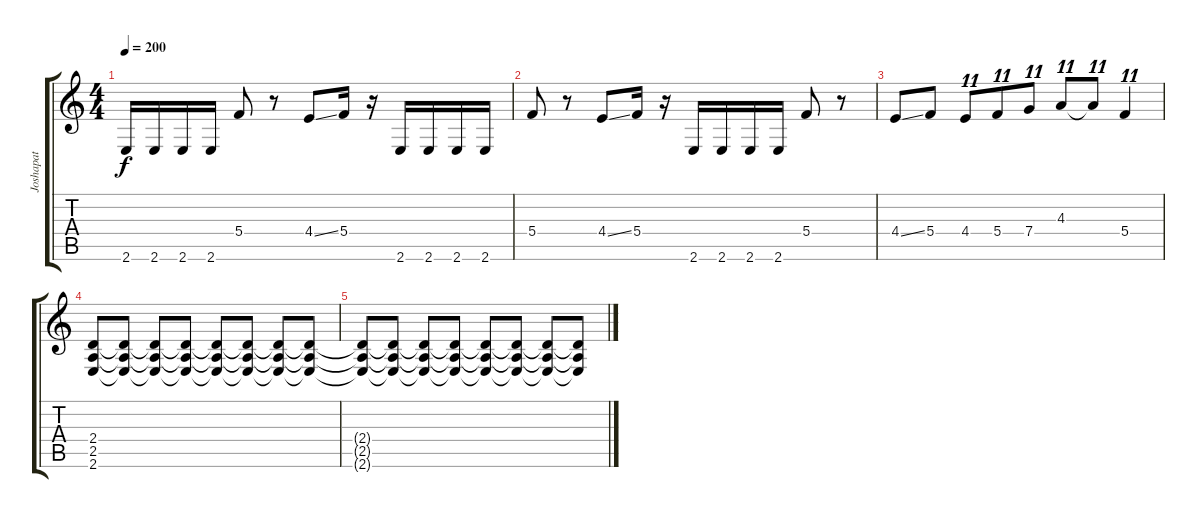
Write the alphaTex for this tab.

\track ("Joshapat" "Joshapat") {instrument overdrivenguitar}
\staff {score tabs}
\tuning (D4 A3 F3 C3 G2 D2) {hide}
\ts (4 4)
\tempo 200
\clef g2
\ks c
2.6.16{dy f} 2.6.16 2.6.16 2.6.16 5.4.8 r.8 4.4{ss}.8 5.4.16 r.16 2.6.16 2.6.16 2.6.16 2.6.16 |
5.4.8 r.8 4.4{ss}.8 5.4.16 r.16 2.6.16 2.6.16 2.6.16 2.6.16 5.4.8 r.8 |
4.4{ss}.8 5.4.8 4.4.8{tu (11 8)} 5.4.8{tu (11 8)} 7.4.8{tu (11 8)} 4.3.8{tu (11 8)} 4.3{t}.8{tu (11 8)} 5.4.4{tu (11 8)} |
(2.4 2.5 2.6).8 (2.4{t} 2.5{t} 2.6{t}).8 (2.4{t} 2.5{t} 2.6{t}).8 (2.4{t} 2.5{t} 2.6{t}).8 (2.4{t} 2.5{t} 2.6{t}).8 (2.4{t} 2.5{t} 2.6{t}).8 (2.4{t} 2.5{t} 2.6{t}).8 (2.4{t} 2.5{t} 2.6{t}).8 |
(2.4{t} 2.5{t} 2.6{t}).8 (2.4{t} 2.5{t} 2.6{t}).8 (2.4{t} 2.5{t} 2.6{t}).8 (2.4{t} 2.5{t} 2.6{t}).8 (2.4{t} 2.5{t} 2.6{t}).8 (2.4{t} 2.5{t} 2.6{t}).8 (2.4{t} 2.5{t} 2.6{t}).8 (2.4{t} 2.5{t} 2.6{t}).8
